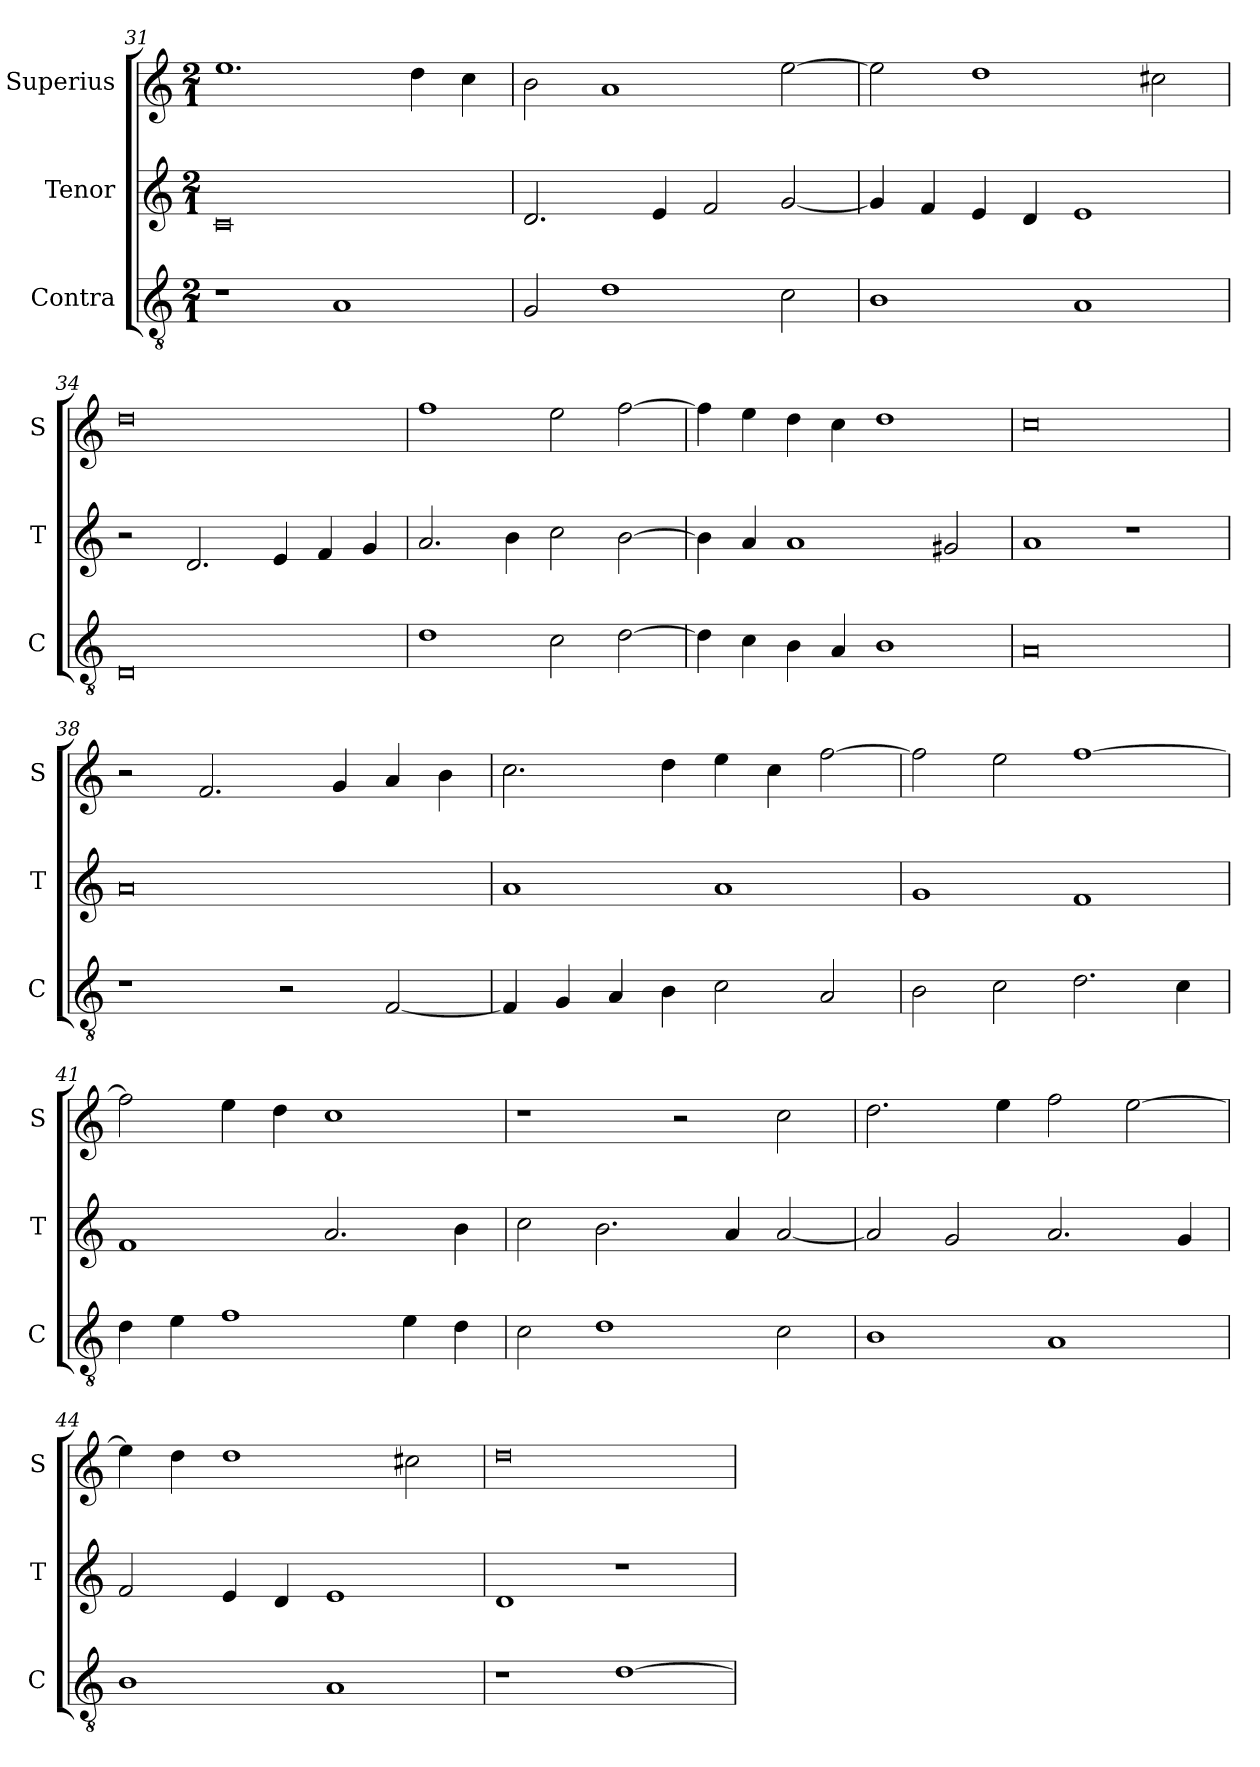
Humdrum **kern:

**kern	**kern	**kern
*part3	*part2	*part1
*staff3	*staff2	*staff1
*I"Contra	*I"Tenor	*I"Superius
*I'C	*I'T	*I'S
*clefGv2	*clefG2	*clefG2
*k[]	*k[]	*k[]
*M2/1	*M2/1	*M2/1
=31	=31	=31
1r	0c	1.ee
1A	.	.
.	.	4dd\
.	.	4cc\
=32	=32	=32
2G/	2.d/	2b\
1d	.	1a
.	4e/	.
.	2f/	.
2c\	[2g/	[2ee\
=33	=33	=33
1B	4g/]	2ee\]
.	4f/	.
.	4e/	1dd
.	4d/	.
1A	1e	.
.	.	2cc#X\
=34	=34	=34
0D	2r	0dd
.	2.d/	.
.	4e/	.
.	4f/	.
.	4g/	.
=35	=35	=35
1d	2.a/	1ff
.	4b\	.
2c\	2cc\	2ee\
[2d\	[2b\	[2ff\
=36	=36	=36
4d\]	4b\]	4ff\]
4c\	4a/	4ee\
4B\	1a	4dd\
4A/	.	4cc\
1B	.	1dd
.	2g#X/	.
=37	=37	=37
0A	1a	0cc
.	1r	.
=38	=38	=38
1r	0a	2r
.	.	2.f/
2r	.	.
.	.	4g/
[2F/	.	4a/
.	.	4b\
=39	=39	=39
4F/]	1a	2.cc\
4G/	.	.
4A/	.	.
4B\	.	4dd\
2c\	1a	4ee\
.	.	4cc\
2A/	.	[2ff\
=40	=40	=40
2B\	1g	2ff\]
2c\	.	2ee\
2.d\	1f	[1ff
4c\	.	.
=41	=41	=41
4d\	1f	2ff\]
4e\	.	.
1f	.	4ee\
.	.	4dd\
.	2.a/	1cc
4e\	.	.
4d\	4b\	.
=42	=42	=42
2c\	2cc\	1r
1d	2.b\	.
.	.	2r
.	4a/	.
2c\	[2a/	2cc\
=43	=43	=43
1B	2a/]	2.dd\
.	2g/	.
.	.	4ee\
1A	2.a/	2ff\
.	.	[2ee\
.	4g/	.
=44	=44	=44
1B	2f/	4ee\]
.	.	4dd\
.	4e/	1dd
.	4d/	.
1A	1e	.
.	.	2cc#X\
=45	=45	=45
1r	1d	0dd
[1d	1r	.
=	=	=
*-	*-	*-
